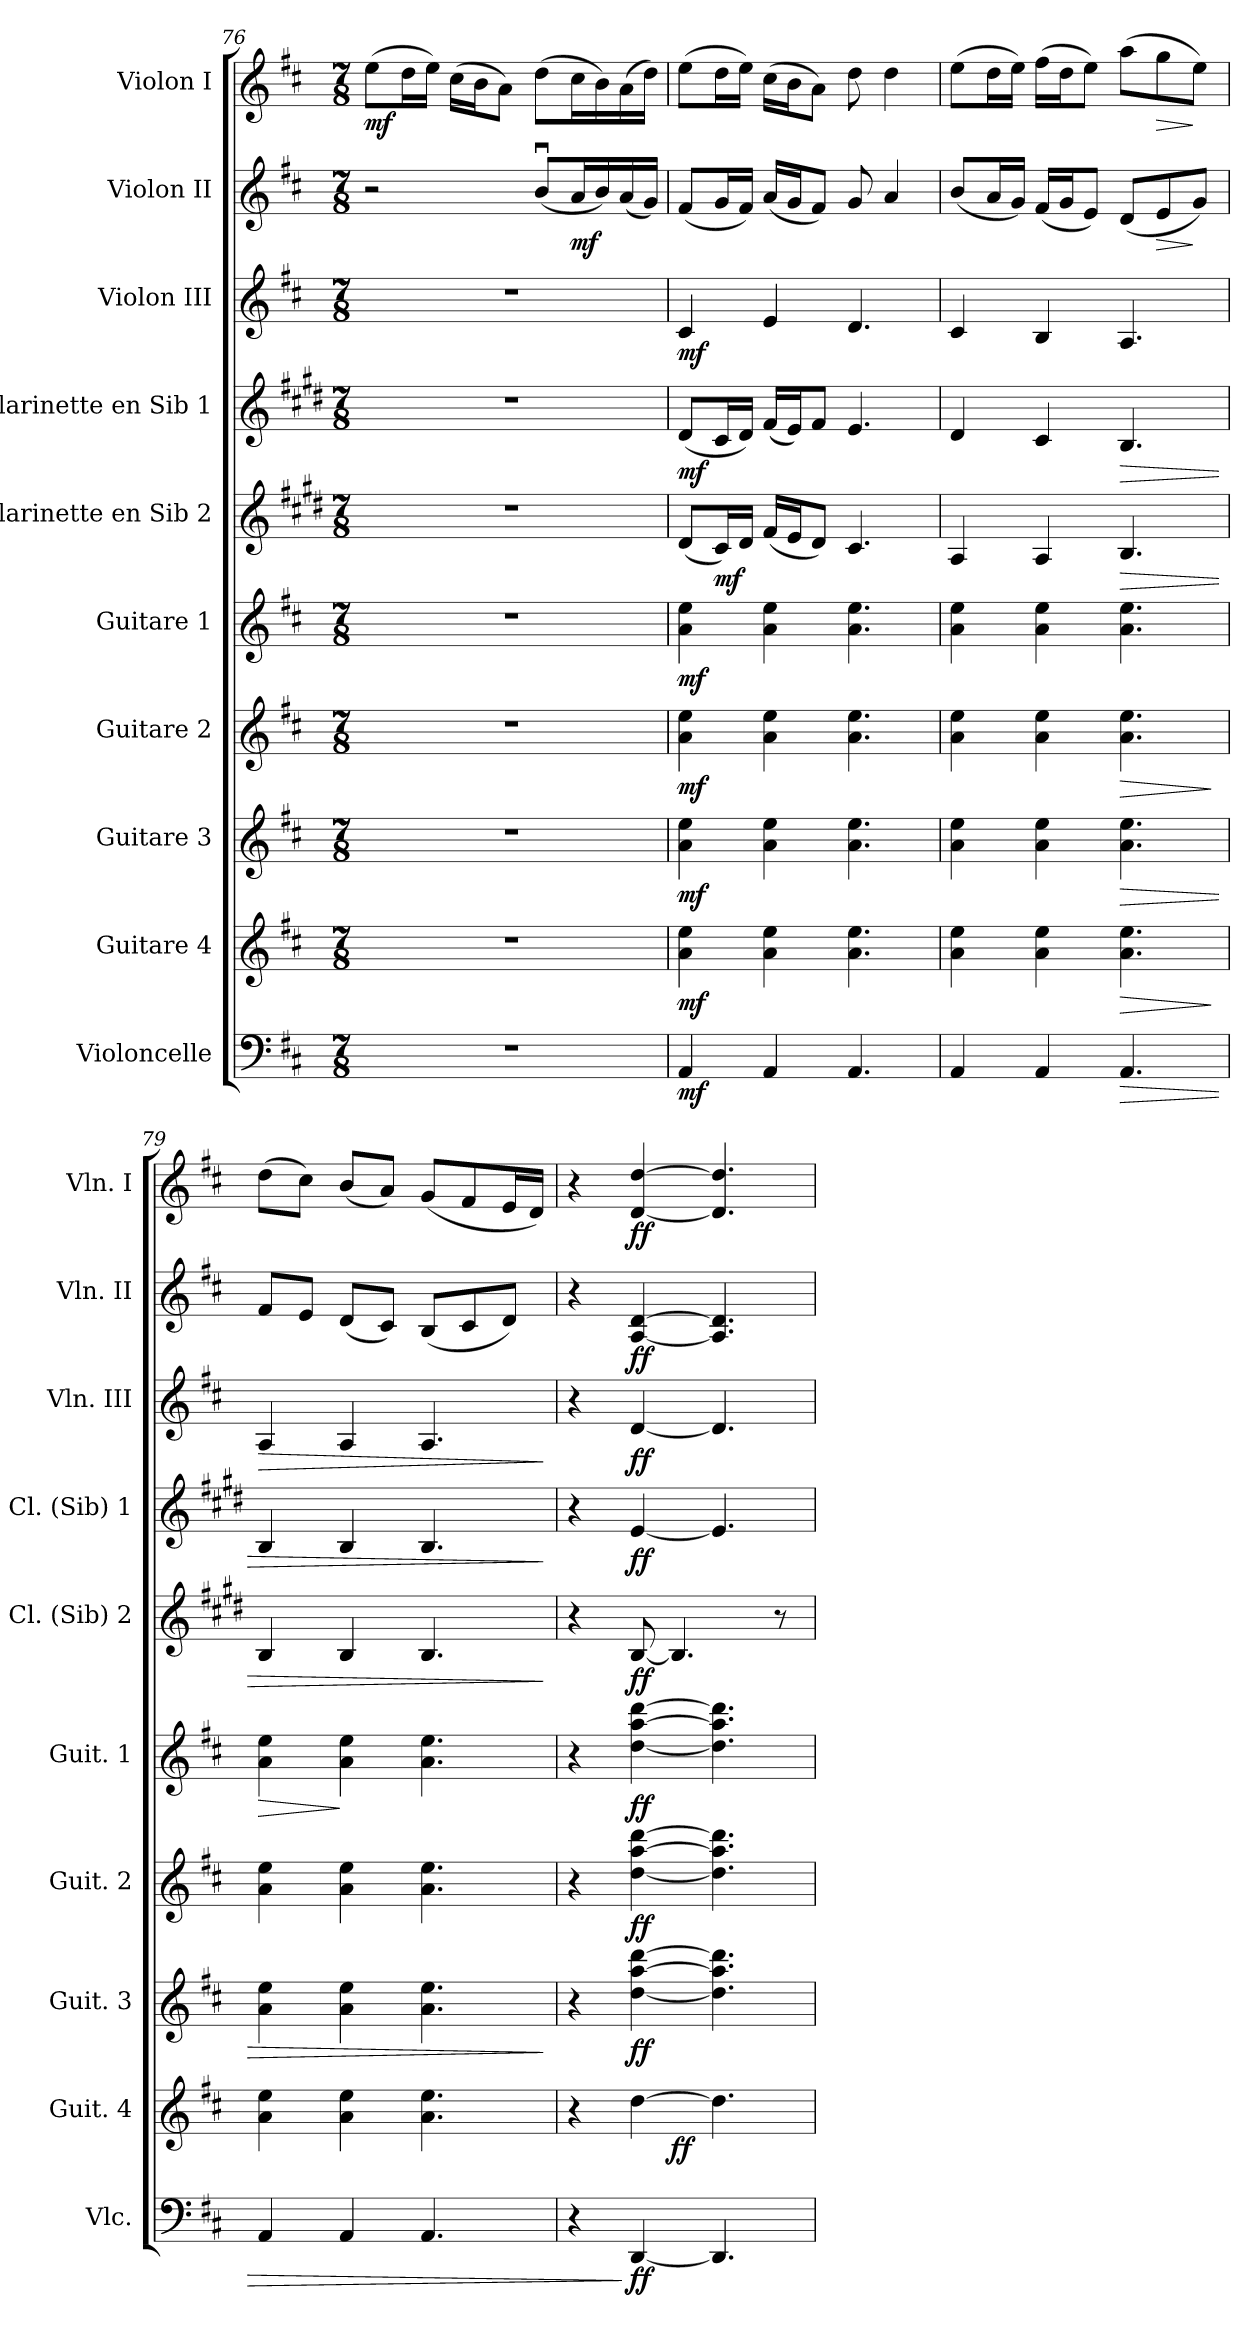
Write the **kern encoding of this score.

**kern	**dynam	**kern	**dynam	**kern	**dynam	**kern	**dynam	**kern	**dynam	**kern	**dynam	**kern	**dynam	**kern	**dynam	**kern	**dynam	**kern	**dynam
*part10	*part10	*part9	*part9	*part8	*part8	*part7	*part7	*part6	*part6	*part5	*part5	*part4	*part4	*part3	*part3	*part2	*part2	*part1	*part1
*staff10	*staff10	*staff9	*staff9	*staff8	*staff8	*staff7	*staff7	*staff6	*staff6	*staff5	*staff5	*staff4	*staff4	*staff3	*staff3	*staff2	*staff2	*staff1	*staff1
*I"Violoncelle	*	*I"Guitare 4	*	*I"Guitare 3	*	*I"Guitare 2	*	*I"Guitare 1	*	*I"Clarinette en Sib 2	*	*I"Clarinette en Sib 1	*	*I"Violon III	*	*I"Violon II	*	*I"Violon I	*
*I'Vlc.	*	*I'Guit. 4	*	*I'Guit. 3	*	*I'Guit. 2	*	*I'Guit. 1	*	*I'Cl. (Sib) 2	*	*I'Cl. (Sib) 1	*	*I'Vln. III	*	*I'Vln. II	*	*I'Vln. I	*
*clefF4	*	*clefG2	*	*clefG2	*	*clefG2	*	*clefG2	*	*clefG2	*	*clefG2	*	*clefG2	*	*clefG2	*	*clefG2	*
*	*	*ITrd7c12	*	*ITrd7c12	*	*ITrd7c12	*	*ITrd7c12	*	*ITrd1c2	*	*ITrd1c2	*	*	*	*	*	*	*
*k[f#c#]	*	*k[f#c#]	*	*k[f#c#]	*	*k[f#c#]	*	*k[f#c#]	*	*k[f#c#]	*	*k[f#c#]	*	*k[f#c#]	*	*k[f#c#]	*	*k[f#c#]	*
*D:	*	*D:	*	*D:	*	*D:	*	*D:	*	*D:	*	*D:	*	*D:	*	*D:	*	*D:	*
*M7/8	*	*M7/8	*	*M7/8	*	*M7/8	*	*M7/8	*	*M7/8	*	*M7/8	*	*M7/8	*	*M7/8	*	*M7/8	*
=76	=76	=76	=76	=76	=76	=76	=76	=76	=76	=76	=76	=76	=76	=76	=76	=76	=76	=76	=76
!	!	!	!	!	!	!	!	!	!	!	!	!	!	!	!	!	!	!	!LO:DY:b
2..r	.	2..r	.	2..r	.	2..r	.	2..r	.	2..r	.	2..r	.	2..r	.	2r	.	(>8ee\L	mf
.	.	.	.	.	.	.	.	.	.	.	.	.	.	.	.	.	.	16dd\L	.
.	.	.	.	.	.	.	.	.	.	.	.	.	.	.	.	.	.	16ee\JJ)	.
.	.	.	.	.	.	.	.	.	.	.	.	.	.	.	.	.	.	(>16cc#\LL	.
.	.	.	.	.	.	.	.	.	.	.	.	.	.	.	.	.	.	16b\J	.
.	.	.	.	.	.	.	.	.	.	.	.	.	.	.	.	.	.	8a\J)	.
.	.	.	.	.	.	.	.	.	.	.	.	.	.	.	.	(<8bu>/L	.	(>8dd\L	.
!	!	!	!	!	!	!	!	!	!	!	!	!	!	!	!	!	!LO:DY:b	!	!
.	.	.	.	.	.	.	.	.	.	.	.	.	.	.	.	16a/L	mf	16cc#\L	.
.	.	.	.	.	.	.	.	.	.	.	.	.	.	.	.	16b/)	.	16b\)	.
.	.	.	.	.	.	.	.	.	.	.	.	.	.	.	.	(<16a/	.	(>16a\	.
.	.	.	.	.	.	.	.	.	.	.	.	.	.	.	.	16g/JJ)	.	16dd\JJ)	.
=77	=77	=77	=77	=77	=77	=77	=77	=77	=77	=77	=77	=77	=77	=77	=77	=77	=77	=77	=77
!	!LO:DY:b	!	!LO:DY:b	!	!LO:DY:b	!	!LO:DY:b	!	!LO:DY:b	!	!	!	!LO:DY:b	!	!LO:DY:b	!	!	!	!
4AA/	mf	4A\ 4e\	mf	4A\ 4e\	mf	4A\ 4e\	mf	4A\ 4e\	mf	(<8c#/L	.	(<8c#/L	mf	4c#/	mf	(<8f#/L	.	(>8ee\L	.
!	!	!	!	!	!	!	!	!	!	!	!LO:DY:b	!	!	!	!	!	!	!	!
.	.	.	.	.	.	.	.	.	.	16B/L)	mf	16B/L	.	.	.	16g/L	.	16dd\L	.
.	.	.	.	.	.	.	.	.	.	16c#/JJ	.	16c#/JJ)	.	.	.	16f#/JJ)	.	16ee\JJ)	.
4AA/	.	4A\ 4e\	.	4A\ 4e\	.	4A\ 4e\	.	4A\ 4e\	.	(<16e/LL	.	(<16e/LL	.	4e/	.	(<16a/LL	.	(>16cc#\LL	.
.	.	.	.	.	.	.	.	.	.	16d/J	.	16d/J)	.	.	.	16g/J	.	16b\J	.
.	.	.	.	.	.	.	.	.	.	8c#/J)	.	8e/J	.	.	.	8f#/J)	.	8a\J)	.
4.AA/	.	4.A\ 4.e\	.	4.A\ 4.e\	.	4.A\ 4.e\	.	4.A\ 4.e\	.	4.B/	.	4.d/	.	4.d/	.	8g/	.	8dd\	.
.	.	.	.	.	.	.	.	.	.	.	.	.	.	.	.	4a/	.	4dd\	.
!!LO:PB:g=z
=78	=78	=78	=78	=78	=78	=78	=78	=78	=78	=78	=78	=78	=78	=78	=78	=78	=78	=78	=78
4AA/	.	4A\ 4e\	.	4A\ 4e\	.	4A\ 4e\	.	4A\ 4e\	.	4G/	.	4c#/	.	4c#/	.	(<8b/L	.	(>8ee\L	.
.	.	.	.	.	.	.	.	.	.	.	.	.	.	.	.	16a/L	.	16dd\L	.
.	.	.	.	.	.	.	.	.	.	.	.	.	.	.	.	16g/JJ)	.	16ee\JJ)	.
4AA/	.	4A\ 4e\	.	4A\ 4e\	.	4A\ 4e\	.	4A\ 4e\	.	4G/	.	4B/	.	4B/	.	(<16f#/LL	.	(>16ff#\LL	.
.	.	.	.	.	.	.	.	.	.	.	.	.	.	.	.	16g/J	.	16dd\J	.
.	.	.	.	.	.	.	.	.	.	.	.	.	.	.	.	8e/J)	.	8ee\J)	.
!	!LO:HP:b	!	!LO:HP:b	!	!LO:HP:b	!	!LO:HP:b	!	!	!	!LO:HP:b	!	!LO:HP:b	!	!	!	!	!	!
4.AA/	>	4.A\ 4.e\	>	4.A\ 4.e\	>	4.A\ 4.e\	>	4.A\ 4.e\	.	4.A/	>	4.A/	>	4.A/	.	(<8d/L	.	(>8aa\L	.
!	!	!	!	!	!	!	!	!	!	!	!	!	!	!	!	!	!LO:HP:b	!	!LO:HP:b
.	.	.	.	.	.	.	.	.	.	.	.	.	.	.	.	8e/	>	8gg\	>
.	.	.	.	.	.	.	.	.	.	.	.	.	.	.	.	8g/J)	]	8ee\J)	]
.	.	.	]	.	.	.	]	.	.	.	.	.	.	.	.	.	.	.	.
=79	=79	=79	=79	=79	=79	=79	=79	=79	=79	=79	=79	=79	=79	=79	=79	=79	=79	=79	=79
!	!	!	!	!	!	!	!	!	!LO:HP:b	!	!	!	!	!	!LO:HP:b	!	!	!	!
4AA/	.	4A\ 4e\	.	4A\ 4e\	.	4A\ 4e\	.	4A\ 4e\	>	4A/	.	4A/	.	4A/	>	8f#/L	.	(>8dd\L	.
.	.	.	.	.	.	.	.	.	.	.	.	.	.	.	.	8e/J	.	8cc#\J)	.
4AA/	.	4A\ 4e\	.	4A\ 4e\	.	4A\ 4e\	.	4A\ 4e\	]	4A/	.	4A/	.	4A/	.	(<8d/L	.	(<8b/L	.
.	.	.	.	.	.	.	.	.	.	.	.	.	.	.	.	8c#/J)	.	8a/J)	.
4.AA/	.	4.A\ 4.e\	.	4.A\ 4.e\	.	4.A\ 4.e\	.	4.A\ 4.e\	.	4.A/	.	4.A/	.	4.A/	.	(<8B/L	.	(<8g/L	.
.	.	.	.	.	.	.	.	.	.	.	.	.	.	.	.	8c#/	.	8f#/	.
.	.	.	.	.	.	.	.	.	.	.	.	.	.	.	.	8d/J)	.	16e/L	.
.	.	.	.	.	.	.	.	.	.	.	.	.	.	.	.	.	.	16d/JJ)	.
.	.	.	.	.	]	.	.	.	.	.	]	.	]	.	]	.	.	.	.
=80	=80	=80	=80	=80	=80	=80	=80	=80	=80	=80	=80	=80	=80	=80	=80	=80	=80	=80	=80
*	*	*^	*	*	*	*	*	*	*	*	*	*	*	*	*	*	*	*	*
4r	.	4r	4.ryy	.	4r	.	4r	.	4r	.	4r	.	4r	.	4r	.	4r	.	4r	.
!	!LO:DY:n=1:b	!	!	!	!	!LO:DY:b	!	!LO:DY:b	!	!LO:DY:b	!	!LO:DY:b	!	!LO:DY:b	!	!LO:DY:b	!	!LO:DY:b	!	!LO:DY:b
[4DD/	] ff	[4d\	.	.	[4d\ [4a\ [4dd\	ff	[4d\ [4a\ [4dd\	ff	[4d\ [4a\ [4dd\	ff	[8A/	ff	[4d/	ff	[4d/	ff	[4A/ [4d/	ff	[4d/ [4dd/	ff
!	!	!	!	!LO:DY:b	!	!	!	!	!	!	!	!	!	!	!	!	!	!	!	!
.	.	.	2ryy	ff	.	.	.	.	.	.	4.A/]	.	.	.	.	.	.	.	.	.
4.DD/]	.	4.d\]	.	.	4.d\] 4.a\] 4.dd\]	.	4.d\] 4.a\] 4.dd\]	.	4.d\] 4.a\] 4.dd\]	.	.	.	4.d/]	.	4.d/]	.	4.A/] 4.d/]	.	4.d/] 4.dd/]	.
.	.	.	.	.	.	.	.	.	.	.	8r	.	.	.	.	.	.	.	.	.
*	*	*v	*v	*	*	*	*	*	*	*	*	*	*	*	*	*	*	*	*	*
=	=	=	=	=	=	=	=	=	=	=	=	=	=	=	=	=	=	=	=
*-	*-	*-	*-	*-	*-	*-	*-	*-	*-	*-	*-	*-	*-	*-	*-	*-	*-	*-	*-
